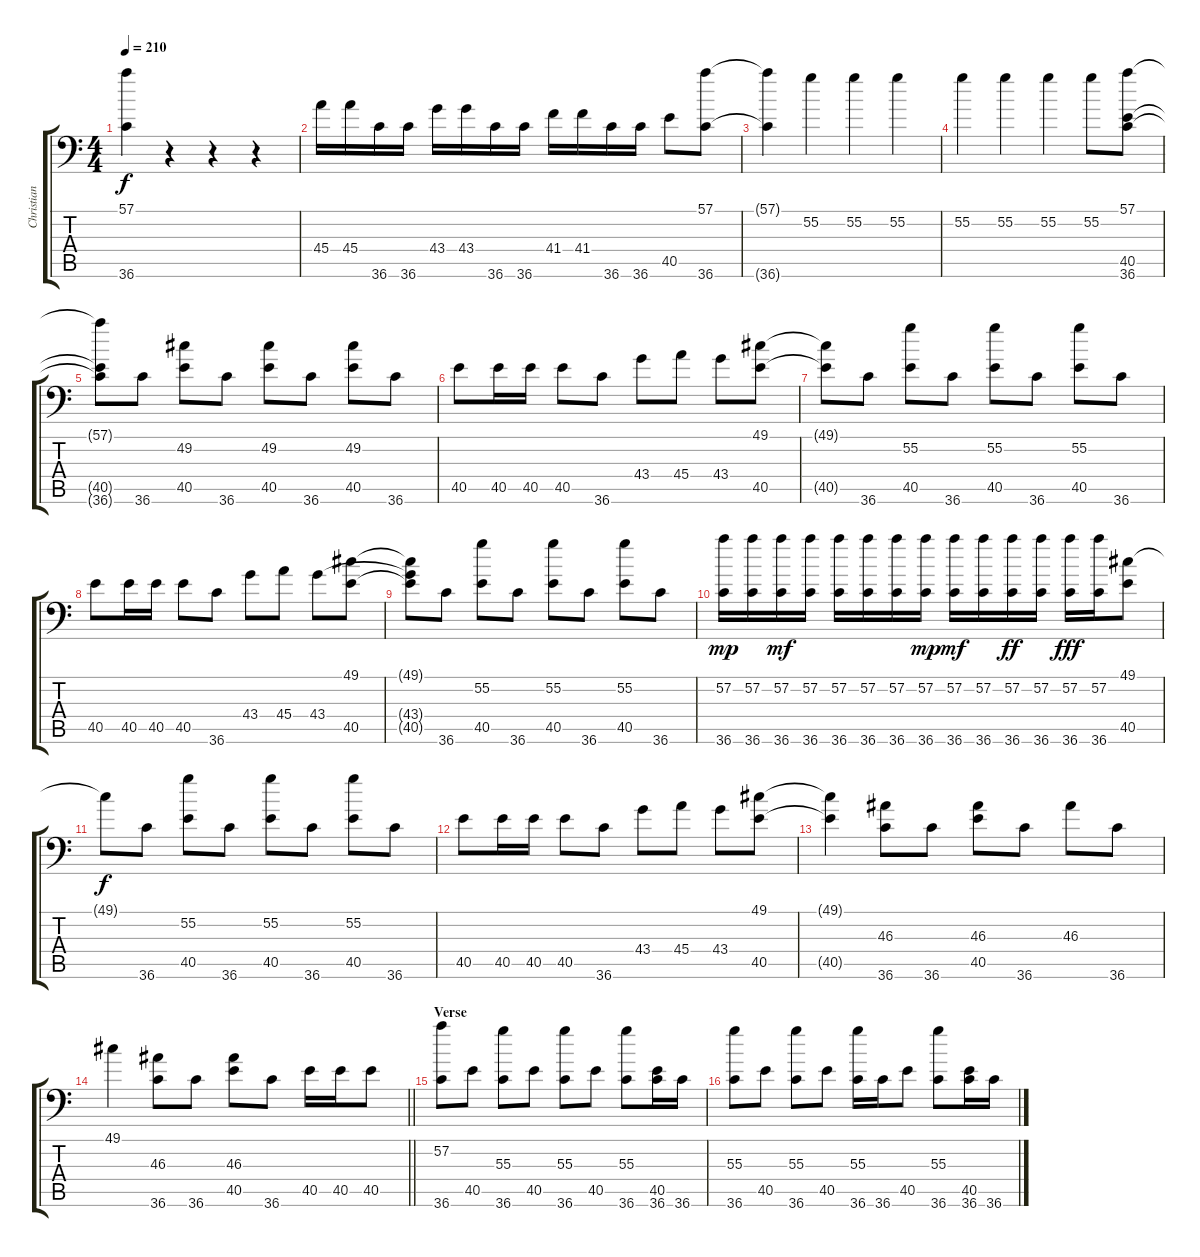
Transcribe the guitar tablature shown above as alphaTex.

\track ("Christian \"CC\" Coma" "Christian ") {instrument acousticgrandpiano}
\staff {score tabs}
\tuning (C-1 C-1 C-1 C-1 C-1 C-1) {hide}
\ts (4 4)
\tempo 210
\clef f4
\ks c
(57.1{t} 36.6{t}).4{dy f} r.4 r.4 r.4 |
45.4.16 45.4.16 36.6.16 36.6.16 43.4.16 43.4.16 36.6.16 36.6.16 41.4.16 41.4.16 36.6.16 36.6.16 40.5.8 (57.1 36.6).8 |
(57.1{t} 36.6{t}).4 55.2.4 55.2.4 55.2.4 |
55.2.4 55.2.4 55.2.4 55.2.8 (57.1 40.5 36.6).8 |
(57.1{t} 40.5{t} 36.6{t}).8 36.6.8 (49.2 40.5).8 36.6.8 (49.2 40.5).8 36.6.8 (49.2 40.5).8 36.6.8 |
40.5.8 40.5.16 40.5.16 40.5.8 36.6.8 43.4.8 45.4.8 43.4.8 (49.1 40.5).8 |
(49.1{t} 40.5{t}).8 36.6.8 (55.2 40.5).8 36.6.8 (55.2 40.5).8 36.6.8 (55.2 40.5).8 36.6.8 |
40.5.8 40.5.16 40.5.16 40.5.8 36.6.8 43.4.8 45.4.8 43.4.8 (49.1 40.5).8 |
(49.1{t} 43.4{t} 40.5{t}).8 36.6.8 (55.2 40.5).8 36.6.8 (55.2 40.5).8 36.6.8 (55.2 40.5).8 36.6.8 |
(57.2 36.6).16{dy mp} (57.2 36.6).16 (57.2 36.6).16{dy mf} (57.2 36.6).16 (57.2 36.6).16 (57.2 36.6).16 (57.2 36.6).16 (57.2 36.6).16{dy mp} (57.2 36.6).16{dy mf} (57.2 36.6).16 (57.2 36.6).16{dy ff} (57.2 36.6).16 (57.2 36.6).16{dy fff} (57.2 36.6).16 (49.1 40.5).8 |
49.1{t}.8{dy f} 36.6.8 (55.2 40.5).8 36.6.8 (55.2 40.5).8 36.6.8 (55.2 40.5).8 36.6.8 |
40.5.8 40.5.16 40.5.16 40.5.8 36.6.8 43.4.8 45.4.8 43.4.8 (49.1 40.5).8 |
(49.1{t} 40.5{t}).4 (46.3 36.6).8 36.6.8 (46.3 40.5).8 36.6.8 46.3.8 36.6.8 |
\barLineRight lightlight
49.1.4 (46.3 36.6).8 36.6.8 (46.3 40.5).8 36.6.8 40.5.16 40.5.16 40.5.8 |
\section ("" "Verse")
(57.2 36.6).8 40.5.8 (55.3 36.6).8 40.5.8 (55.3 36.6).8 40.5.8 (55.3 36.6).8 (40.5 36.6).16 36.6.16 |
(55.3 36.6).8 40.5.8 (55.3 36.6).8 40.5.8 (55.3 36.6).16 36.6.16 40.5.8 (55.3 36.6).8 (40.5 36.6).16 36.6.16
